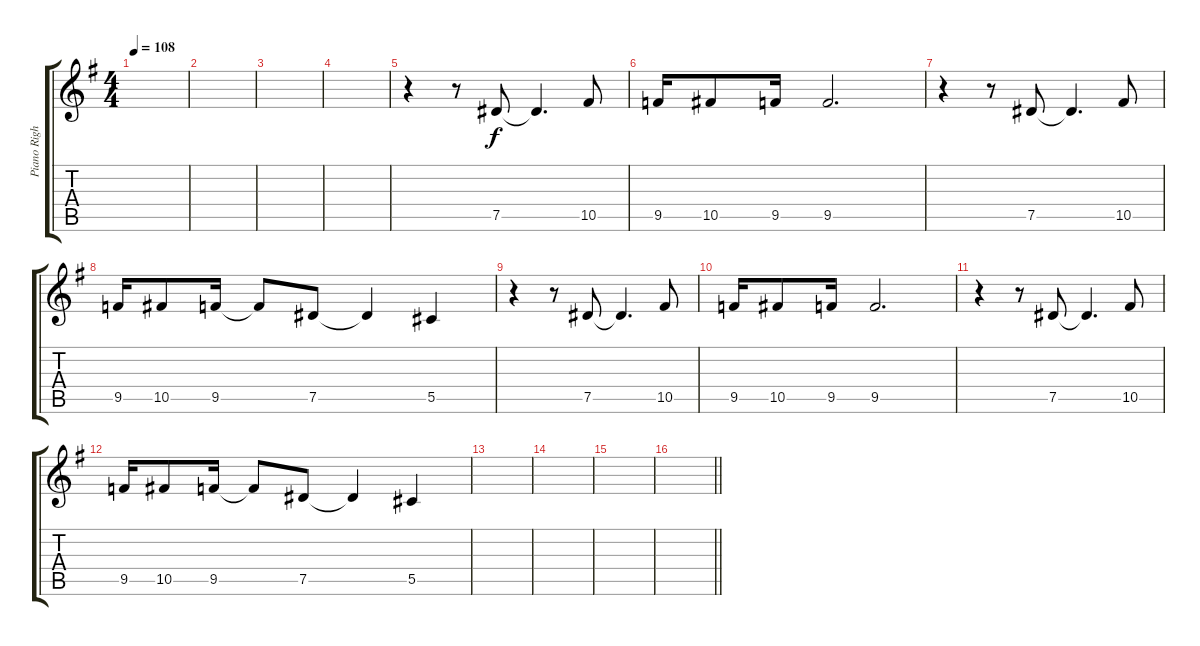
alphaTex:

\track ("Piano Right" "Piano Righ") {instrument acousticgrandpiano}
\staff {score tabs}
\tuning (Eb5 Bb4 Gb4 Db4 Ab3 Eb3) {hide}
\ts (4 4)
\tempo 108
\clef g2
\ks g
|
|
|
|
r.4 r.8 7.5.8 7.5{t}.4{d} 10.5.8 |
9.5.16 10.5.8 9.5.16 9.5.2{d} |
r.4 r.8 7.5.8 7.5{t}.4{d} 10.5.8 |
9.5.16 10.5.8 9.5.16 9.5{t}.8 7.5.8 7.5{t}.4 5.5.4 |
r.4 r.8 7.5.8 7.5{t}.4{d} 10.5.8 |
9.5.16 10.5.8 9.5.16 9.5.2{d} |
r.4 r.8 7.5.8 7.5{t}.4{d} 10.5.8 |
9.5.16 10.5.8 9.5.16 9.5{t}.8 7.5.8 7.5{t}.4 5.5.4 |
|
|
|
\barLineRight lightlight
